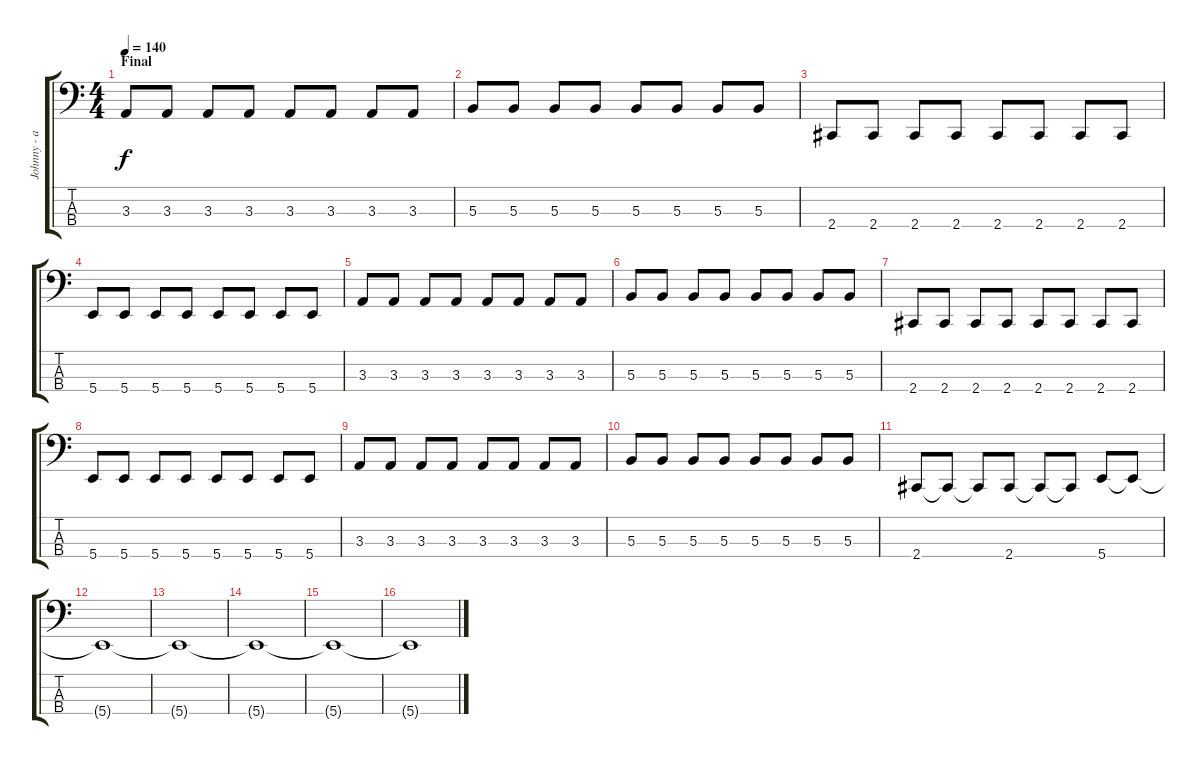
\track ("Johnny - aux" "Johnny - a") {instrument electricbasspick}
\staff {score tabs}
\tuning (E2 B1 Gb1 B0) {hide}
\ts (4 4)
\section ("" "Final")
\tempo 140
\clef f4
\ks c
3.3.8{dy f} 3.3.8 3.3.8 3.3.8 3.3.8 3.3.8 3.3.8 3.3.8 |
5.3.8 5.3.8 5.3.8 5.3.8 5.3.8 5.3.8 5.3.8 5.3.8 |
2.4.8 2.4.8 2.4.8 2.4.8 2.4.8 2.4.8 2.4.8 2.4.8 |
5.4.8 5.4.8 5.4.8 5.4.8 5.4.8 5.4.8 5.4.8 5.4.8 |
3.3.8 3.3.8 3.3.8 3.3.8 3.3.8 3.3.8 3.3.8 3.3.8 |
5.3.8 5.3.8 5.3.8 5.3.8 5.3.8 5.3.8 5.3.8 5.3.8 |
2.4.8 2.4.8 2.4.8 2.4.8 2.4.8 2.4.8 2.4.8 2.4.8 |
5.4.8 5.4.8 5.4.8 5.4.8 5.4.8 5.4.8 5.4.8 5.4.8 |
3.3.8 3.3.8 3.3.8 3.3.8 3.3.8 3.3.8 3.3.8 3.3.8 |
5.3.8 5.3.8 5.3.8 5.3.8 5.3.8 5.3.8 5.3.8 5.3.8 |
2.4.8 2.4{t}.8 2.4{t}.8 2.4.8 2.4{t}.8 2.4{t}.8 5.4.8 5.4{t}.8 |
5.4{t}.1 |
5.4{t}.1 |
5.4{t}.1 |
5.4{t}.1 |
5.4{t}.1
